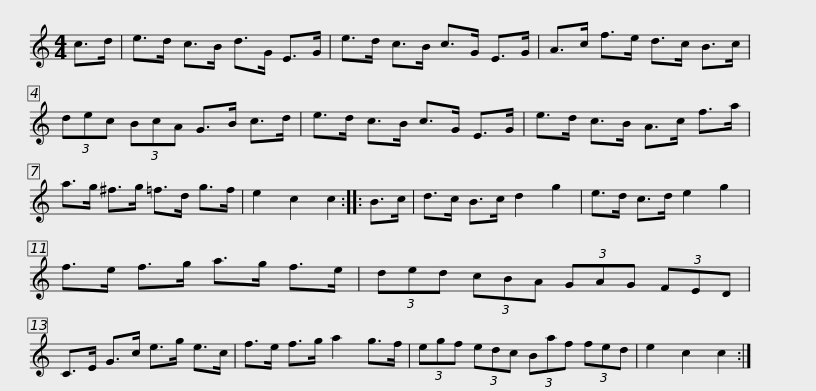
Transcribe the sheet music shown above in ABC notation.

X:1
L:1/8
M:4/4
I:linebreak $
K:C
V:1 treble
V:1
 c>d | e>d c>B d>G E>G | e>d c>B c>G E>G | A>c f>e d>c B>c | (3dec (3BcA G>B c>d |$ %5
 e>d c>B c>G E>G | e>d c>B A>c f>a | a>g ^f>g =f>d g>f | e2 c2 c2 :: B>c | %10
 d>c B>c d2 g2 |$ e>d c>d e2 g2 | f>e f>g a>g f>e | (3ded (3cBA (3GAG (3FED | C>E G>c e>g e>c | %15
 f>e f>g a2 g>f |$ (3egf (3edc (3Baf (3fed | e2 c2 c2 :| %18
